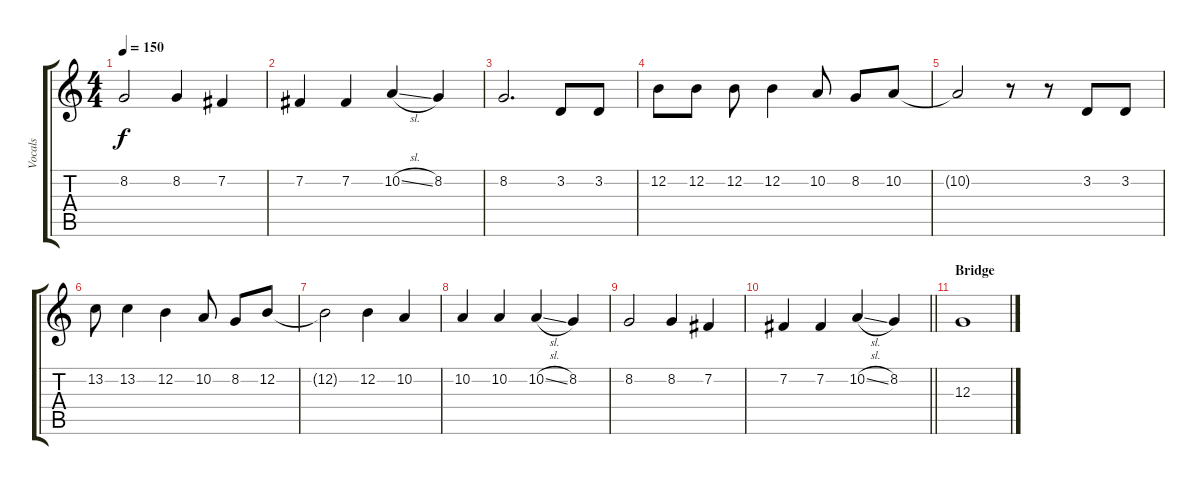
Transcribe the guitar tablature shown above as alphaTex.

\track ("Vocals" "Vocals") {instrument lead2sawtooth}
\staff {score tabs}
\tuning (E4 B3 G3 D3 A2 E2) {hide}
\ts (4 4)
\tempo 150
\clef g2
\ks c
8.2.2{dy f} 8.2.4 7.2.4 |
7.2.4 7.2.4 10.2{sl}.4 8.2.4 |
8.2.2{d} 3.2.8 3.2.8 |
12.2.8 12.2.8 12.2.8 12.2.4 10.2.8 8.2.8 10.2.8 |
10.2{t}.2 r.8 r.8 3.2.8 3.2.8 |
13.2.8 13.2.4 12.2.4 10.2.8 8.2.8 12.2.8 |
12.2{t}.2 12.2.4 10.2.4 |
10.2.4 10.2.4 10.2{sl}.4 8.2.4 |
8.2.2 8.2.4 7.2.4 |
\barLineRight lightlight
7.2.4 7.2.4 10.2{sl}.4 8.2.4 |
\section ("" "Bridge")
12.3.1
